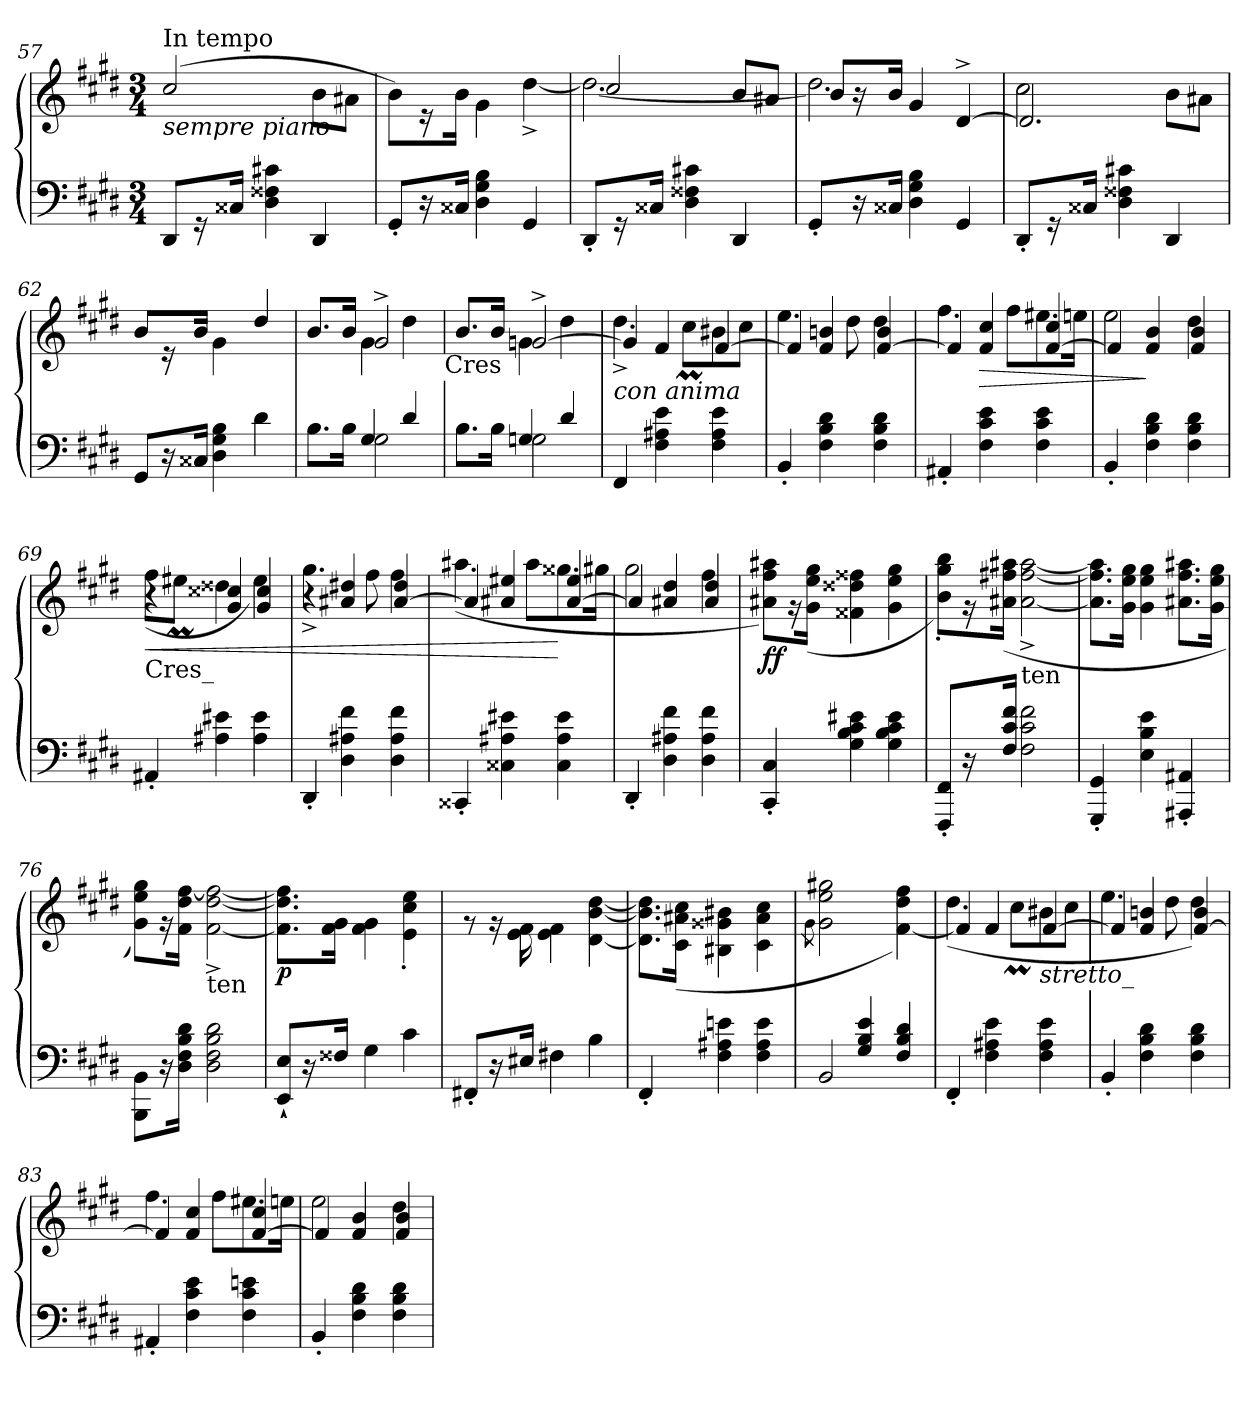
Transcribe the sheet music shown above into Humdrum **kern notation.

**kern	**kern	**dynam
*part1	*part1	*part1
*staff2	*staff1	*staff1/2
!!LO:LB:g=z
*clefF4	*clefG2	*
*k[f#c#g#d#]	*k[f#c#g#d#]	*
*c#:	*c#:	*
*M3/4	*M3/4	*
=57	=57	=57
*	*^	*
!	!LO:TX:a:t=In tempo	!	!
!	!LO:TX:b:i:t=sempre piano	!	!
8DD#/L	2.ryy	(<2cc#/	.
16r	.	.	.
16C##X/Jk	.	.	.
4D#\ 4F##X\ 4c#X\	.	.	.
4DD#/	.	8b\L	.
.	.	8a#X\J	.
=58	=58	=58	=58
8GG#'/L	2.ryy	8b\L)	.
16r	.	16r	.
16C##X/Jk	.	(>16b\Jk	.
4D#\ 4G#\ 4B\	.	4g#\	.
4GG#/	.	[4dd#^\	.
=59	=59	=59	=59
*	*	*^	*
8DD#'/L	2.ryy	2.dd#\_	2cc#/	.
16r	.	.	.	.
16C##X/Jk	.	.	.	.
4D#\ 4F##X\ 4c#X\	.	.	.	.
4DD#/	.	.	8b/L	.
.	.	.	8a#X/J	.
=60	=60	=60	=60	=60
8GG#'/L)	2.ryy	2.dd#\]	8b/L	.
16r	.	.	16r	.
16C##X/Jk	.	.	16b/Jk	.
4D#\ 4G#\ 4B\	.	.	4g#/	.
4GG#/	.	.	[4d#^/	.
=61	=61	=61	=61	=61
8DD#'/L	2.ryy	2cc#\	2.d#/]	.
16r	.	.	.	.
16C##X/Jk	.	.	.	.
4D#\ 4F##X\ 4c#X\	.	.	.	.
4DD#/	.	8b\L	.	.
.	.	8a#X\J	.	.
*	*	*v	*v	*
!!LO:PB:g=z
=62	=62	=62	=62
8GG#/L	2.ryy	8b/L	.
16r	.	16r	.
16C##X/Jk	.	16b/Jk	.
4D#\ 4G#\ 4B\	.	4g#\	.
4d#\	.	4dd#/	.
=63	=63	=63	=63
*^	*	*^	*
4ryy	8.B\L	2.ryy	8.b/L	4ryy	.
.	16B\Jk	.	16b/Jk	.	.
4G#/	2G#\	.	4g#\	2g#^/	.
4d#/	.	.	4dd#\	.	.
!	!	!	!LO:TX:b:t=Cres	!	!
=64	=64	=64	=64	=64	=64
4ryy	8.B\L	2.ryy	8.b/L	4ryy	.
.	16B\Jk	.	16b/Jk	.	.
4Gn/	2G\	.	4gn\	[2g^/	.
4d#/	.	.	4dd#\	.	.
*v	*v	*	*	*	*
=65	=65	=65	=65	=65
!	!LO:TX:b:i:t=con anima	!	!	!
4FF#/	2.ryy	4.dd#^\	4g/]	.
4F#\ 4A#X\ 4e\	.	.	4f#/	.
.	.	8cc#M\L	.	.
4F#\ 4A#\ 4e\	.	8b#X\	[4f#/	.
.	.	8cc#\J	.	.
=66	=66	=66	=66	=66
4BB'/	2.ryy	4.ee\	4f#/]	.
4F#\ 4B\ 4d#\	.	.	4f#/ 4bn/	.
.	.	8dd#\	.	.
4F#\ 4B\ 4d#\	.	4dd#\	[4f#/ 4b/	.
=67	=67	=67	=67	=67
4AA#X'/	2.ryy	4.ff#\	4f#/]	.
!	!	!	!	!LO:HP:b
4F#\ 4c#\ 4e\	.	.	4f#/ 4cc#/	>
.	.	8ff#\L	.	.
4F#\ 4c#\ 4e\	.	8.ee#X\	[4f#/ 4cc#/	.
.	.	16een\Jk	.	.
!!LO:LB:g=z	!!	!!
=68	=68	=68	=68	=68
4BB'/	2.ryy	2ee\	4f#/]	.
4F#\ 4B\ 4d#\	.	.	4f#/ 4b/	]
4F#\ 4B\ 4d#\	.	4dd#\	4f#/ 4b/	.
=69	=69	=69	=69	=69
!	!LO:TX:b:t=Cres_	!	!	!
!	!	!	!	!LO:HP:b
4AA#X'/	2.ryy	(>8ff#\L	4r	<
.	.	8ee#Xm\J	.	.
4A#X\ 4e#X\	.	4dd##X\	4g#/ 4cc##X/	.
4A#\ 4e#\	.	4ee#\)	4g#/ 4cc##/	.
=70	=70	=70	=70	=70
4DD#'/	2.ryy	4.gg#^\	4r	.
4D#\ 4A#X\ 4f#\	.	.	4a#X/ 4dd#X/	.
.	.	8ff#\	.	.
4D#\ 4A#\ 4f#\	.	4ff#\	[4a#/ 4dd#/	.
=71	=71	=71	=71	=71
4CC##X'/	2.ryy	(>4.aa#X\	4a#/]	.
4C##X\ 4A#X\ 4e#X\	.	.	4a#X/ 4ee#X/	.
.	.	8aa#\L	.	.
4C##\ 4A#\ 4e#\	.	8.gg##X\	[4a#/ 4ee#/	[
.	.	16gg#X\Jk	.	.
=72	=72	=72	=72	=72
4DD#'/	2.ryy	2gg#\	4a#/]	.
4D#\ 4A#X\ 4f#\	.	.	4a#X/ 4dd#/	.
4D#\ 4A#\ 4f#\	.	4ff#\	4a#/ 4dd#/	.
!!LO:LB:g=z
=73	=73	=73	=73	=73
!	!	!	!	!LO:DY:b
*	*	*v	*v	*
4CC#/' 4C#/'	2.ryy	8a#X\ 8ff#\ 8aa#X\L)	ff
.	.	16r	.
.	.	(>16g#\ 16ee\ 16gg#\Jk	.
4G#\ 4B\ 4c#\ 4e#X\	.	4f##X\ 4dd##X\ 4ff##X\	.
4G#\ 4B\ 4c#\ 4e#\	.	4g#\ 4ee\ 4gg#\	.
=74	=74	=74	=74
8FFF#/' 8FF#/'L	2.ryy	8b\' 8gg#\' 8bb\'L)	.
16r	.	16r	.
16F#/ 16c#/ 16f#/Jk	.	(<16a#X\ 16ff#X\ 16aa#X\Jk	.
!	!	!LO:TX:b:t=ten	!
2F#\ 2c#\ 2f#\	.	[2a#\^ [2ff#\^ [2aa#\^	.
=75	=75	=75	=75
4GGG#/' 4GG#/'	2.ryy	8.a#\] 8.ff#\] 8.aa#\]L	.
.	.	16g#\ 16ee\ 16gg#\Jk	.
4E\ 4B\ 4e\	.	4g#\ 4ee\ 4gg#\	.
4AAA#X/' 4AA#X/'	.	8.a#X\ 8.ff#\ 8.aa#X\L	.
.	.	16g#\ 16ee\ 16gg#\Jk	.
=76	=76	=76	=76
8BBB\ 8BB\L	2.ryy	8g#\ 8ee\ 8gg#\L)	.
16r	.	16r	.
16D#\ 16F#\ 16B\ 16d#\Jk	.	16f#\ 16dd#\ [16ff#\Jk	.
!	!	!LO:TX:b:t=ten	!
2D#\ 2F#\ 2B\ 2d#\	.	[2f#\^ [2dd#\^ 2ff#\_^	.
=77	=77	=77	=77
!	!	!	!LO:DY:b
8EE/` 8E/`L	2.ryy	8.f#\] 8.dd#\] 8.ff#\]L	p
16r	.	.	.
16F##X/Jk	.	16f#\ 16g#\Jk	.
4G#\	.	4f#\ 4g#\	.
4c#\	.	4e\' 4cc#\' 4ee\'	.
=78	=78	=78	=78
8FF#X'/L	2.ryy	8r	.
16r	.	16r	.
16E#X/Jk	.	16e\ 16f#\	.
4F#X\	.	4e\ 4f#\	.
4B\	.	[4d#\ [4b\ [4dd#\	.
!!LO:LB:g=z	!!
=79	=79	=79	=79
4FF#'/	2.ryy	8.d#\] 8.b\] 8.dd#\]L	.
.	.	(>16c#\ 16a#X\ 16cc#\Jk	.
4F#\ 4A#X\ 4en\	.	4B#X\ 4g##X\ 4b#X\	.
4F#\ 4A#\ 4e\	.	4c#\ 4a#\ 4cc#\	.
=80	=80	=80	=80
.	.	8qg#\	.
*^	*	*^	*
4ryy	2BB/	2.ryy	2g#\ 2ee\ 2gg#X\	4ryy	.
4G#/ 4B/ 4e/	.	.	.	4ryy	.
4F#/ 4B/ 4d#/	4ryy	.	[4f#\ 4dd#\ 4ff#\)	4ryy	.
*v	*v	*	*	*	*
=81	=81	=81	=81	=81
4FF#'/	2.ryy	(>4.dd#\	4f#/]	.
4F#\ 4A#X\ 4e\	.	.	4f#/	.
.	.	8cc#M\L	.	.
!	!	!LO:TX:b:i:t=stretto_	!	!
4F#\ 4A#\ 4e\	.	8b#X\	[4f#/	.
.	.	8cc#\J	.	.
=82	=82	=82	=82	=82
4BB'/	2.ryy	4.ee\	4f#/]	.
4F#\ 4B\ 4d#\	.	.	4f#/ 4bn/	.
.	.	8dd#\	.	.
4F#\ 4B\ 4d#\	.	4dd#\)	[4f#/ 4b/	.
=83	=83	=83	=83	=83
4AA#X'/	2.ryy	4.ff#\	4f#/]	.
4F#\ 4c#\ 4e\	.	.	4f#/ 4cc#/	.
.	.	8ff#\L	.	.
4F#\ 4c#\ 4en\	.	8.ee#X\	[4f#/ 4cc#/	.
.	.	16een\Jk	.	.
=84	=84	=84	=84	=84
4BB'/	2.ryy	2ee\	4f#/]	.
4F#\ 4B\ 4d#\	.	.	4f#/ 4b/	.
4F#\ 4B\ 4d#\	.	4dd#\	4f#/ 4b/	.
*	*v	*v	*v	*
=	=	=
*-	*-	*-
